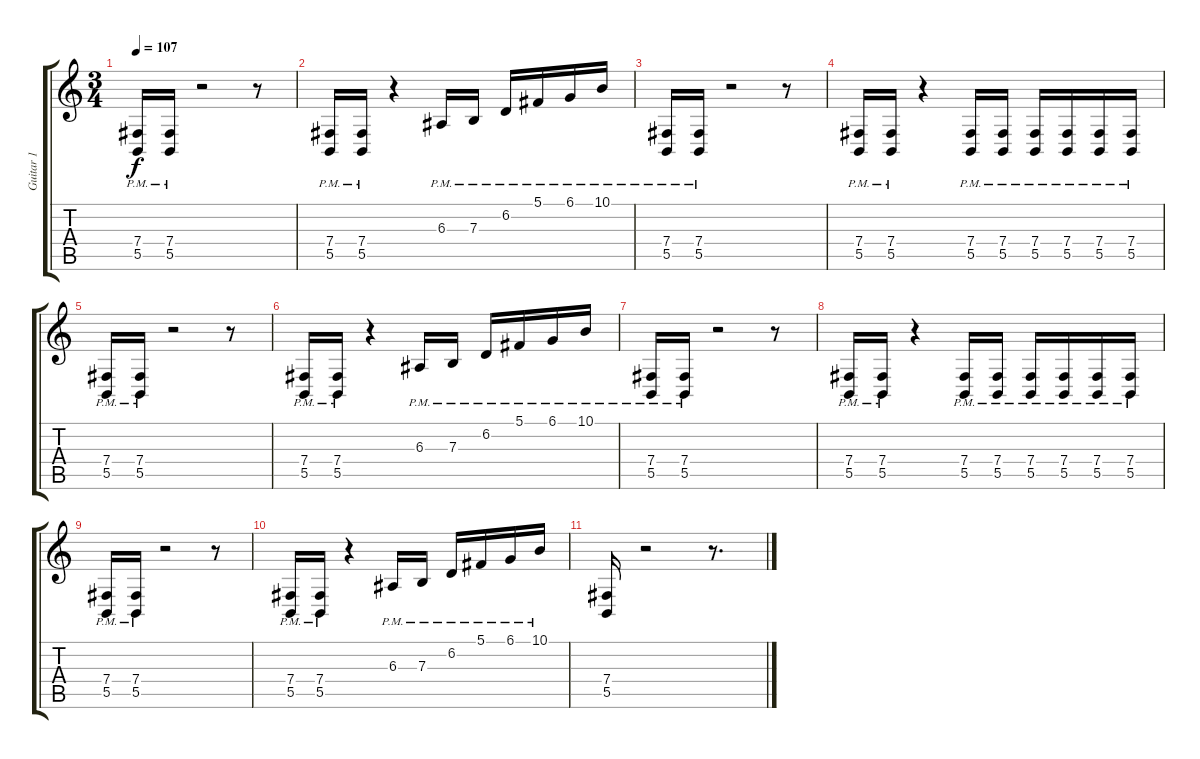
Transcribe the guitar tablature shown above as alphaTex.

\track ("Guitar 1" "Guitar 1") {instrument brightacousticpiano}
\staff {score tabs}
\tuning (Db4 Ab3 E3 B2 Gb2 B1) {hide}
\ts (3 4)
\tempo 107
\clef g2
\ks c
(7.4{pm} 5.5{pm}).16{dy f} (7.4{pm} 5.5{pm}).16 r.2 r.8 |
(7.4{pm} 5.5{pm}).16 (7.4{pm} 5.5{pm}).16 r.4 6.3{pm}.16 7.3{pm}.16 6.2{pm}.16 5.1{pm}.16 6.1{pm}.16 10.1{pm}.16 |
(7.4{pm} 5.5{pm}).16 (7.4{pm} 5.5{pm}).16 r.2 r.8 |
(7.4{pm} 5.5{pm}).16 (7.4{pm} 5.5{pm}).16 r.4 (7.4{pm} 5.5{pm}).16 (7.4{pm} 5.5{pm}).16 (7.4{pm} 5.5{pm}).16 (7.4{pm} 5.5{pm}).16 (7.4{pm} 5.5{pm}).16 (7.4{pm} 5.5{pm}).16 |
(7.4{pm} 5.5{pm}).16 (7.4{pm} 5.5{pm}).16 r.2 r.8 |
(7.4{pm} 5.5{pm}).16 (7.4{pm} 5.5{pm}).16 r.4 6.3{pm}.16 7.3{pm}.16 6.2{pm}.16 5.1{pm}.16 6.1{pm}.16 10.1{pm}.16 |
(7.4{pm} 5.5{pm}).16 (7.4{pm} 5.5{pm}).16 r.2 r.8 |
(7.4{pm} 5.5{pm}).16 (7.4{pm} 5.5{pm}).16 r.4 (7.4{pm} 5.5{pm}).16 (7.4{pm} 5.5{pm}).16 (7.4{pm} 5.5{pm}).16 (7.4{pm} 5.5{pm}).16 (7.4{pm} 5.5{pm}).16 (7.4{pm} 5.5{pm}).16 |
(7.4{pm} 5.5{pm}).16 (7.4{pm} 5.5{pm}).16 r.2 r.8 |
(7.4{pm} 5.5{pm}).16 (7.4{pm} 5.5{pm}).16 r.4 6.3{pm}.16 7.3{pm}.16 6.2{pm}.16 5.1{pm}.16 6.1{pm}.16 10.1{pm}.16 |
(7.4 5.5).16 r.2 r.8{d}
